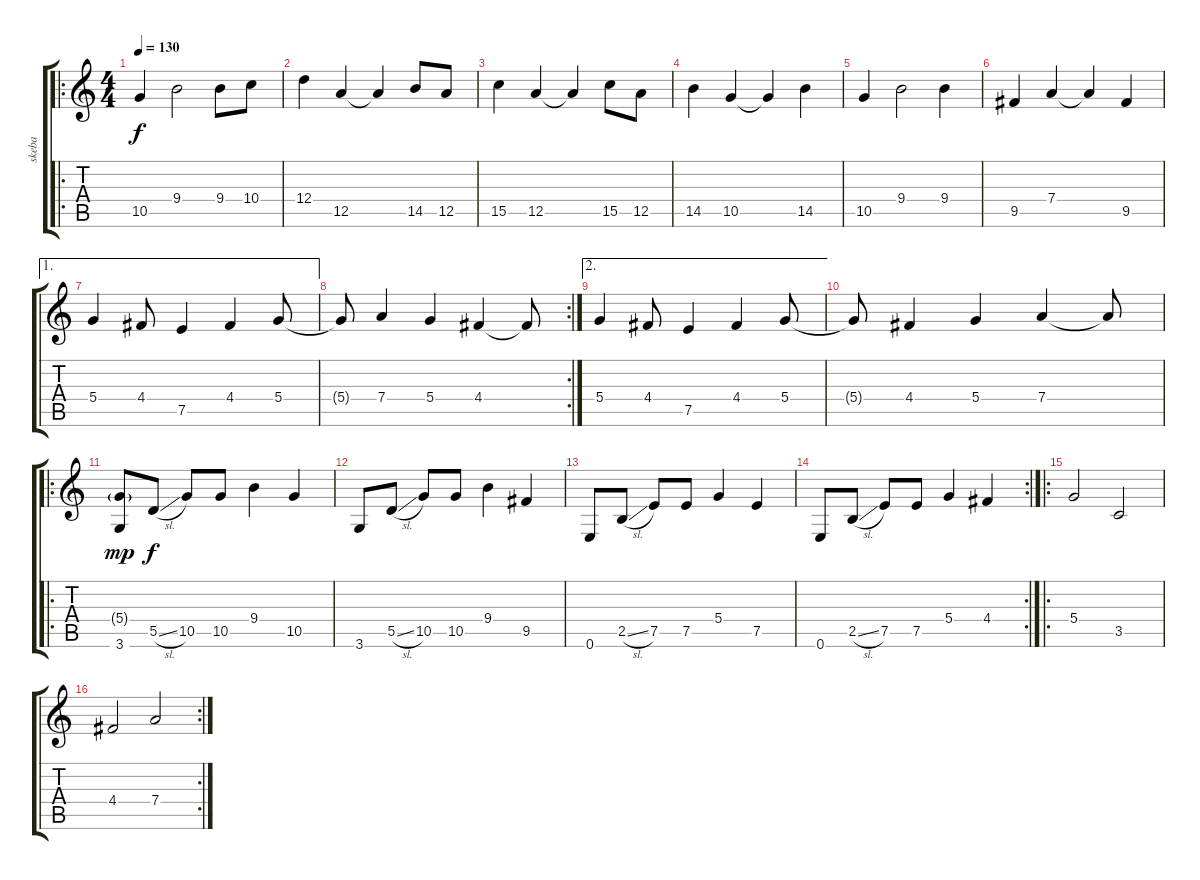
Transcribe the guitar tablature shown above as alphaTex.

\track ("skeba" "skeba") {instrument overdrivenguitar}
\staff {score tabs}
\tuning (E4 B3 G3 D3 A2 E2) {hide}
\ro
\ts (4 4)
\tempo 130
\clef g2
\ks c
10.5.4{dy f} 9.4.2 9.4.8 10.4.8 |
12.4.4 12.5.4 12.5{t}.4 14.5.8 12.5.8 |
15.5.4 12.5.4 12.5{t}.4 15.5.8 12.5.8 |
14.5.4 10.5.4 10.5{t}.4 14.5.4 |
10.5.4 9.4.2 9.4.4 |
9.5.4 7.4.4 7.4{t}.4 9.5.4 |
\ae 1
5.4.4 4.4.8 7.5.4 4.4.4 5.4.8 |
\rc 2
5.4{t}.8 7.4.4 5.4.4 4.4.4 4.4{t}.8 |
\ae 2
5.4.4 4.4.8 7.5.4 4.4.4 5.4.8 |
5.4{t}.8 4.4.4 5.4.4 7.4.4 7.4{t}.8 |
\ro
(5.4{g} 3.6).8{dy mp} 5.5{sl}.8{dy f} 10.5.8 10.5.8 9.4.4 10.5.4 |
3.6.8 5.5{sl}.8 10.5.8 10.5.8 9.4.4 9.5.4 |
0.6.8 2.5{sl}.8 7.5.8 7.5.8 5.4.4 7.5.4 |
\rc 2
0.6.8 2.5{sl}.8 7.5.8 7.5.8 5.4.4 4.4.4 |
\ro
5.4.2 3.5.2 |
\rc 2
4.4.2 7.4.2
